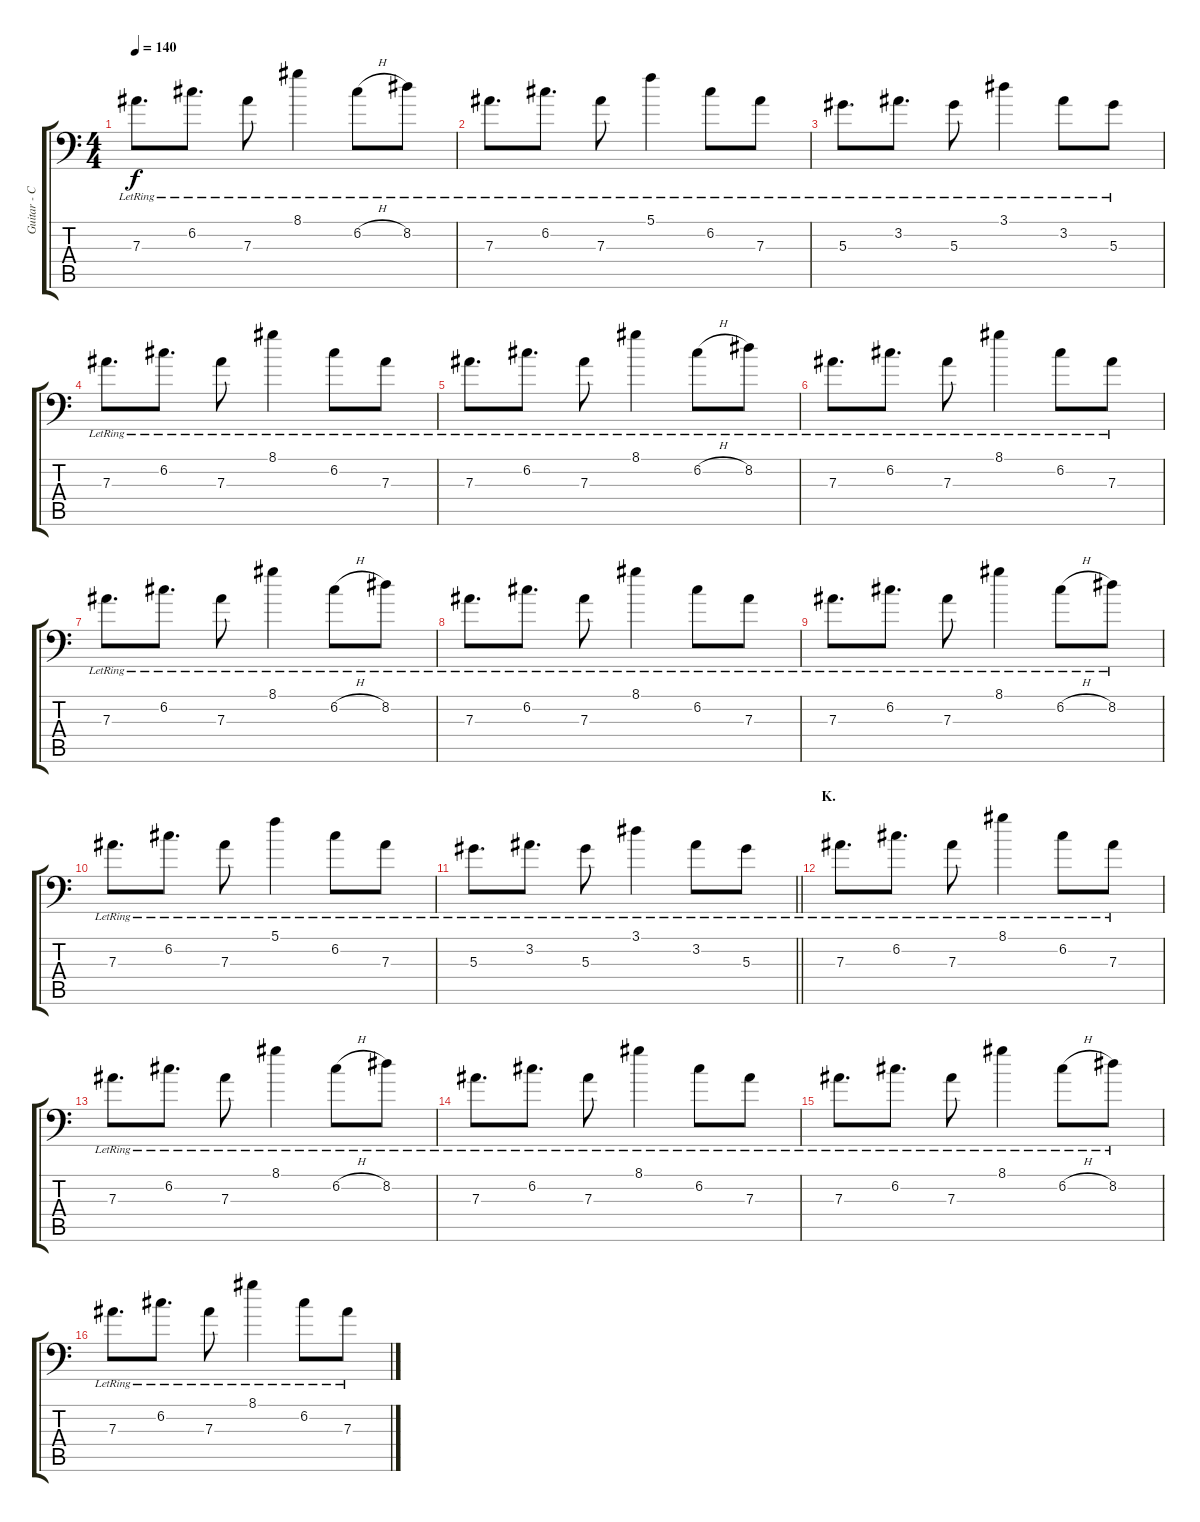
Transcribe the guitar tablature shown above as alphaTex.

\track ("Guitar - Center" "Guitar - C") {instrument overdrivenguitar}
\staff {score tabs}
\tuning (C4 G3 Eb3 Bb2 F2 Bb1) {hide}
\ts (4 4)
\tempo 140
\clef f4
\ks c
7.3{lr}.8{d dy f} 6.2{lr}.8{d} 7.3{lr}.8 8.1{lr}.4 6.2{h lr}.8 8.2{lr}.8 |
7.3{lr}.8{d} 6.2{lr}.8{d} 7.3{lr}.8 5.1{lr}.4 6.2{lr}.8 7.3{lr}.8 |
5.3{lr}.8{d} 3.2{lr}.8{d} 5.3{lr}.8 3.1{lr}.4 3.2{lr}.8 5.3{lr}.8 |
7.3{lr}.8{d} 6.2{lr}.8{d} 7.3{lr}.8 8.1{lr}.4 6.2{lr}.8 7.3{lr}.8 |
7.3{lr}.8{d} 6.2{lr}.8{d} 7.3{lr}.8 8.1{lr}.4 6.2{h lr}.8 8.2{lr}.8 |
7.3{lr}.8{d} 6.2{lr}.8{d} 7.3{lr}.8 8.1{lr}.4 6.2{lr}.8 7.3{lr}.8 |
7.3{lr}.8{d} 6.2{lr}.8{d} 7.3{lr}.8 8.1{lr}.4 6.2{h lr}.8 8.2{lr}.8 |
7.3{lr}.8{d} 6.2{lr}.8{d} 7.3{lr}.8 8.1{lr}.4 6.2{lr}.8 7.3{lr}.8 |
7.3{lr}.8{d} 6.2{lr}.8{d} 7.3{lr}.8 8.1{lr}.4 6.2{h lr}.8 8.2{lr}.8 |
7.3{lr}.8{d} 6.2{lr}.8{d} 7.3{lr}.8 5.1{lr}.4 6.2{lr}.8 7.3{lr}.8 |
\barLineRight lightlight
5.3{lr}.8{d} 3.2{lr}.8{d} 5.3{lr}.8 3.1{lr}.4 3.2{lr}.8 5.3{lr}.8 |
\section ("" "K.")
7.3{lr}.8{d} 6.2{lr}.8{d} 7.3{lr}.8 8.1{lr}.4 6.2{lr}.8 7.3{lr}.8 |
7.3{lr}.8{d} 6.2{lr}.8{d} 7.3{lr}.8 8.1{lr}.4 6.2{h lr}.8 8.2{lr}.8 |
7.3{lr}.8{d} 6.2{lr}.8{d} 7.3{lr}.8 8.1{lr}.4 6.2{lr}.8 7.3{lr}.8 |
7.3{lr}.8{d} 6.2{lr}.8{d} 7.3{lr}.8 8.1{lr}.4 6.2{h lr}.8 8.2{lr}.8 |
7.3{lr}.8{d} 6.2{lr}.8{d} 7.3{lr}.8 8.1{lr}.4 6.2{lr}.8 7.3{lr}.8
